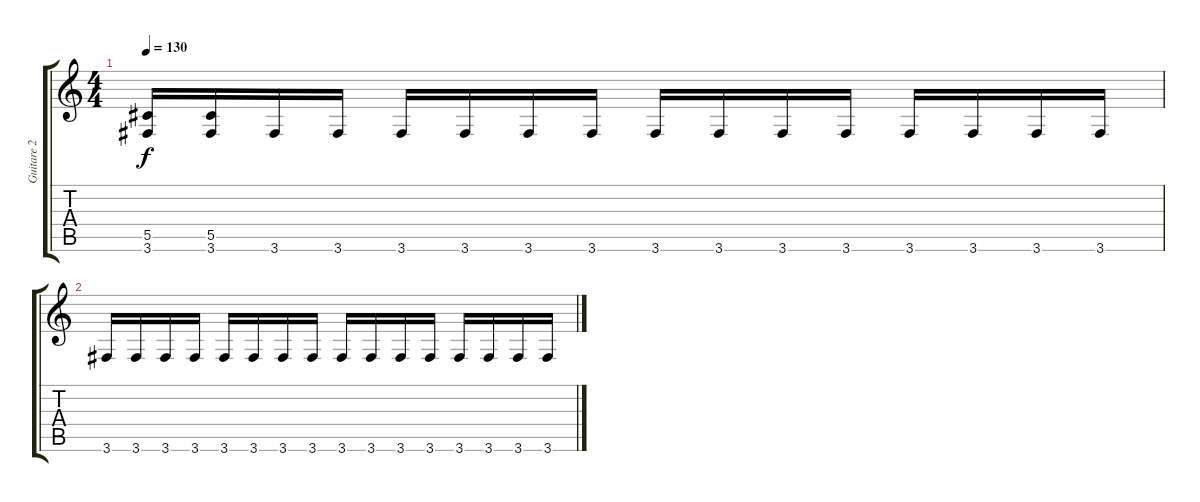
\track ("Guitare 2" "Guitare 2") {instrument distortionguitar}
\staff {score tabs}
\tuning (Eb4 Bb3 Gb3 Db3 Ab2 Eb2) {hide}
\ts (4 4)
\tempo 130
\clef g2
\ks c
(5.5 3.6).16{dy f volume 0} (5.5 3.6).16 3.6.16 3.6.16 3.6.16 3.6.16 3.6.16 3.6.16 3.6.16 3.6.16 3.6.16 3.6.16 3.6.16 3.6.16 3.6.16 3.6.16 |
3.6.16 3.6.16 3.6.16 3.6.16 3.6.16 3.6.16 3.6.16 3.6.16 3.6.16 3.6.16 3.6.16 3.6.16 3.6.16 3.6.16 3.6.16 3.6.16
